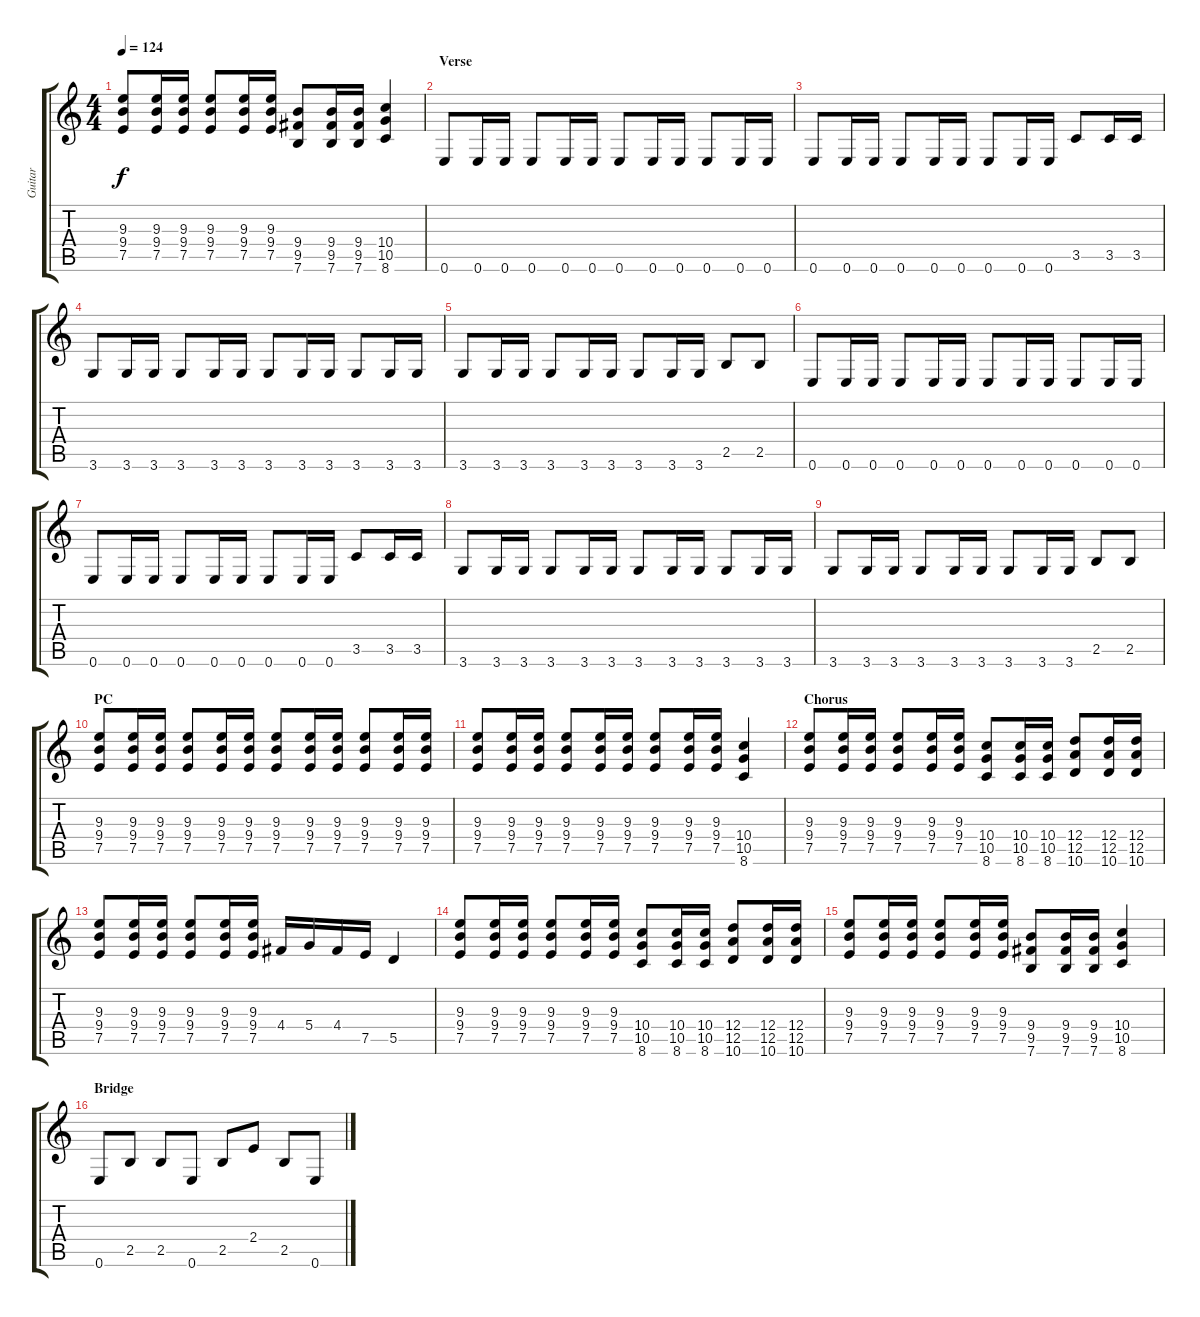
\track ("Guitar" "Guitar") {instrument acousticguitarnylon}
\staff {score tabs}
\tuning (E4 B3 G3 D3 A2 E2) {hide}
\ts (4 4)
\tempo 124
\clef g2
\ks c
(9.3 9.4 7.5).8{dy f} (9.3 9.4 7.5).16 (9.3 9.4 7.5).16 (9.3 9.4 7.5).8 (9.3 9.4 7.5).16 (9.3 9.4 7.5).16 (9.4 9.5 7.6).8 (9.4 9.5 7.6).16 (9.4 9.5 7.6).16 (10.4 10.5 8.6).4 |
\section ("" "Verse")
0.6.8 0.6.16 0.6.16 0.6.8 0.6.16 0.6.16 0.6.8 0.6.16 0.6.16 0.6.8 0.6.16 0.6.16 |
0.6.8 0.6.16 0.6.16 0.6.8 0.6.16 0.6.16 0.6.8 0.6.16 0.6.16 3.5.8 3.5.16 3.5.16 |
3.6.8 3.6.16 3.6.16 3.6.8 3.6.16 3.6.16 3.6.8 3.6.16 3.6.16 3.6.8 3.6.16 3.6.16 |
3.6.8 3.6.16 3.6.16 3.6.8 3.6.16 3.6.16 3.6.8 3.6.16 3.6.16 2.5.8 2.5.8 |
0.6.8 0.6.16 0.6.16 0.6.8 0.6.16 0.6.16 0.6.8 0.6.16 0.6.16 0.6.8 0.6.16 0.6.16 |
0.6.8 0.6.16 0.6.16 0.6.8 0.6.16 0.6.16 0.6.8 0.6.16 0.6.16 3.5.8 3.5.16 3.5.16 |
3.6.8 3.6.16 3.6.16 3.6.8 3.6.16 3.6.16 3.6.8 3.6.16 3.6.16 3.6.8 3.6.16 3.6.16 |
3.6.8 3.6.16 3.6.16 3.6.8 3.6.16 3.6.16 3.6.8 3.6.16 3.6.16 2.5.8 2.5.8 |
\section ("" "PC")
(9.3 9.4 7.5).8 (9.3 9.4 7.5).16 (9.3 9.4 7.5).16 (9.3 9.4 7.5).8 (9.3 9.4 7.5).16 (9.3 9.4 7.5).16 (9.3 9.4 7.5).8 (9.3 9.4 7.5).16 (9.3 9.4 7.5).16 (9.3 9.4 7.5).8 (9.3 9.4 7.5).16 (9.3 9.4 7.5).16 |
(9.3 9.4 7.5).8 (9.3 9.4 7.5).16 (9.3 9.4 7.5).16 (9.3 9.4 7.5).8 (9.3 9.4 7.5).16 (9.3 9.4 7.5).16 (9.3 9.4 7.5).8 (9.3 9.4 7.5).16 (9.3 9.4 7.5).16 (10.4 10.5 8.6).4 |
\section ("" "Chorus")
(9.3 9.4 7.5).8 (9.3 9.4 7.5).16 (9.3 9.4 7.5).16 (9.3 9.4 7.5).8 (9.3 9.4 7.5).16 (9.3 9.4 7.5).16 (10.4 10.5 8.6).8 (10.4 10.5 8.6).16 (10.4 10.5 8.6).16 (12.4 12.5 10.6).8 (12.4 12.5 10.6).16 (12.4 12.5 10.6).16 |
(9.3 9.4 7.5).8 (9.3 9.4 7.5).16 (9.3 9.4 7.5).16 (9.3 9.4 7.5).8 (9.3 9.4 7.5).16 (9.3 9.4 7.5).16 4.4.16 5.4.16 4.4.16 7.5.16 5.5.4 |
(9.3 9.4 7.5).8 (9.3 9.4 7.5).16 (9.3 9.4 7.5).16 (9.3 9.4 7.5).8 (9.3 9.4 7.5).16 (9.3 9.4 7.5).16 (10.4 10.5 8.6).8 (10.4 10.5 8.6).16 (10.4 10.5 8.6).16 (12.4 12.5 10.6).8 (12.4 12.5 10.6).16 (12.4 12.5 10.6).16 |
(9.3 9.4 7.5).8 (9.3 9.4 7.5).16 (9.3 9.4 7.5).16 (9.3 9.4 7.5).8 (9.3 9.4 7.5).16 (9.3 9.4 7.5).16 (9.4 9.5 7.6).8 (9.4 9.5 7.6).16 (9.4 9.5 7.6).16 (10.4 10.5 8.6).4 |
\section ("" "Bridge")
0.6.8{instrument distortionguitar} 2.5.8 2.5.8 0.6.8 2.5.8 2.4.8 2.5.8 0.6.8
